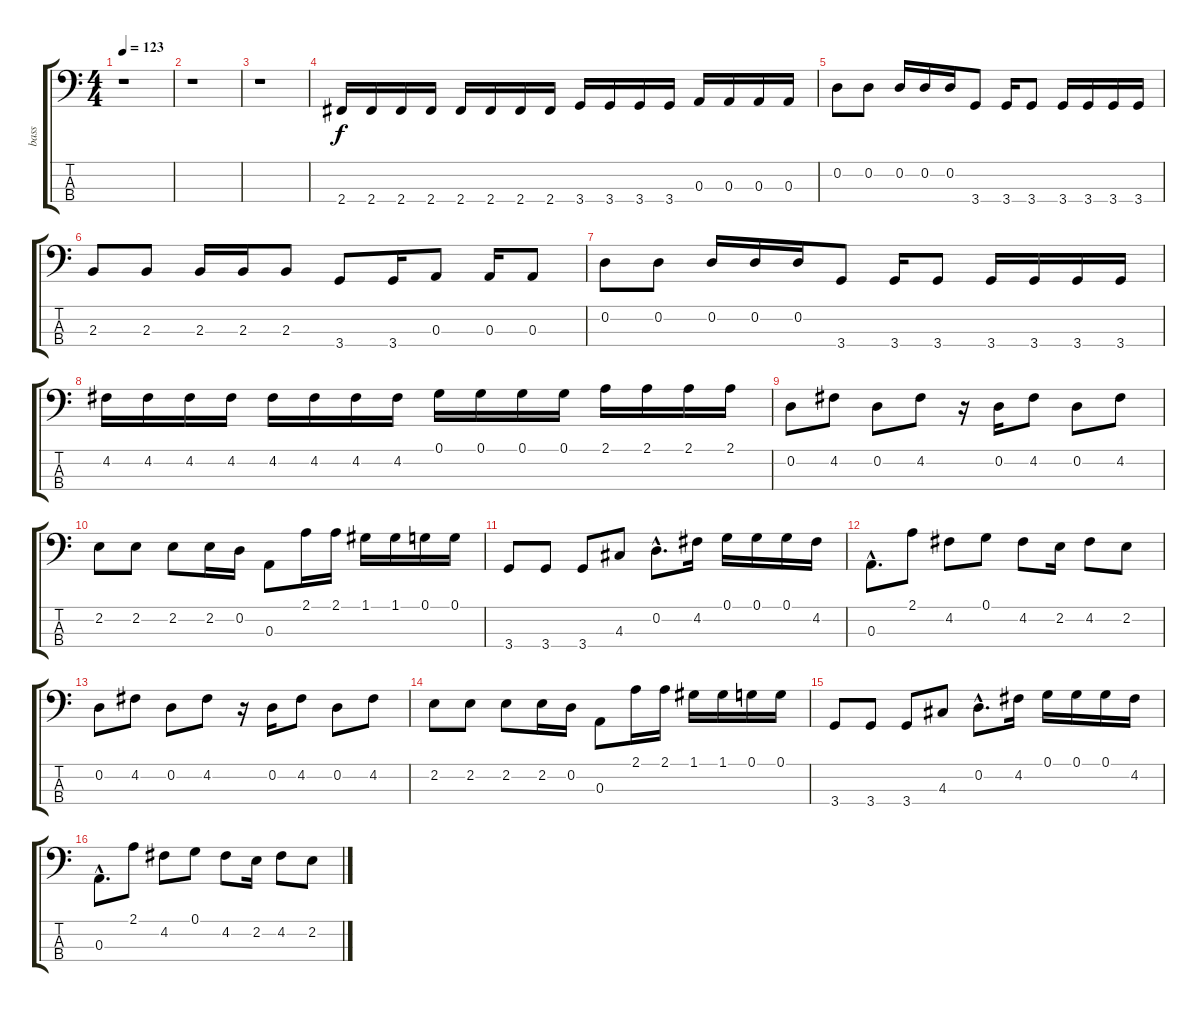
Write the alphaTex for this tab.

\track ("bass" "bass") {instrument electricbassfinger}
\staff {score tabs}
\tuning (G2 D2 A1 E1) {hide}
\ts (4 4)
\tempo 123
\clef f4
\ks c
r.1{dy f instrument electricbassfinger} |
r.1 |
r.1 |
2.4.16 2.4.16 2.4.16 2.4.16 2.4.16 2.4.16 2.4.16 2.4.16 3.4.16 3.4.16 3.4.16 3.4.16 0.3.16 0.3.16 0.3.16 0.3.16 |
0.2.8 0.2.8 0.2.16 0.2.16 0.2.16 3.4.8 3.4.16 3.4.8 3.4.16 3.4.16 3.4.16 3.4.16 |
2.3.8 2.3.8 2.3.16 2.3.16 2.3.8 3.4.8 3.4.16 0.3.8 0.3.16 0.3.8 |
0.2.8 0.2.8 0.2.16 0.2.16 0.2.16 3.4.8 3.4.16 3.4.8 3.4.16 3.4.16 3.4.16 3.4.16 |
4.2.16 4.2.16 4.2.16 4.2.16 4.2.16 4.2.16 4.2.16 4.2.16 0.1.16 0.1.16 0.1.16 0.1.16 2.1.16 2.1.16 2.1.16 2.1.16 |
0.2.8 4.2.8 0.2.8 4.2.8 r.16 0.2.16 4.2.8 0.2.8 4.2.8 |
2.2.8 2.2.8 2.2.8 2.2.16 0.2.16 0.3.8 2.1.16 2.1.16 1.1.16 1.1.16 0.1.16 0.1.16 |
3.4.8 3.4.8 3.4.8 4.3.8 0.2{hac}.8{d} 4.2.16 0.1.16 0.1.16 0.1.16 4.2.16 |
0.3{hac}.8{d} 2.1.8 4.2.8 0.1.8 4.2.8 2.2.16 4.2.8 2.2.8 |
0.2.8 4.2.8 0.2.8 4.2.8 r.16 0.2.16 4.2.8 0.2.8 4.2.8 |
2.2.8 2.2.8 2.2.8 2.2.16 0.2.16 0.3.8 2.1.16 2.1.16 1.1.16 1.1.16 0.1.16 0.1.16 |
3.4.8 3.4.8 3.4.8 4.3.8 0.2{hac}.8{d} 4.2.16 0.1.16 0.1.16 0.1.16 4.2.16 |
0.3{hac}.8{d} 2.1.8 4.2.8 0.1.8 4.2.8 2.2.16 4.2.8 2.2.8
